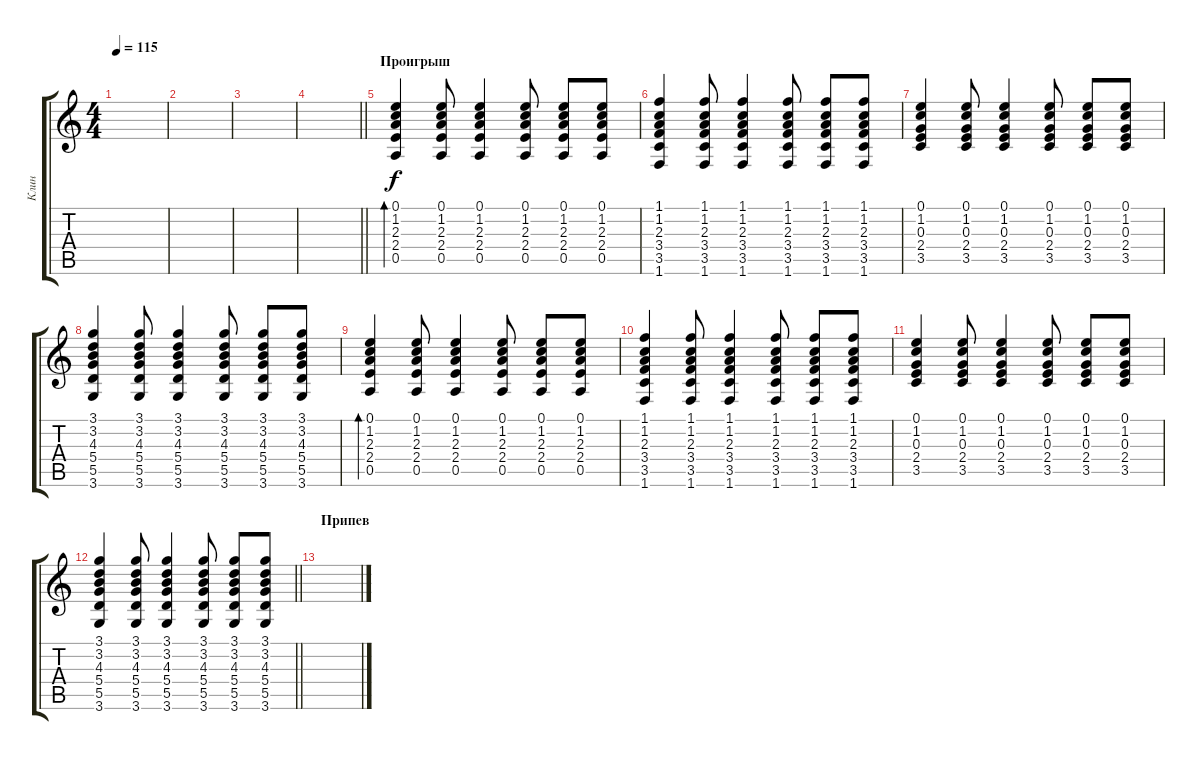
\track ("Клин" "Клин") {instrument electricguitarclean}
\staff {score tabs}
\tuning (E4 B3 G3 D3 A2 E2) {hide}
\ts (4 4)
\tempo 115
\clef g2
\ks c
|
|
|
\barLineRight lightlight
|
\section ("" "Проигрыш")
(0.1 1.2 2.3 2.4 0.5).4{bd 60} (0.1 1.2 2.3 2.4 0.5).8 (0.1 1.2 2.3 2.4 0.5).4 (0.1 1.2 2.3 2.4 0.5).8 (0.1 1.2 2.3 2.4 0.5).8 (0.1 1.2 2.3 2.4 0.5).8 |
(1.1 1.2 2.3 3.4 3.5 1.6).4 (1.1 1.2 2.3 3.4 3.5 1.6).8 (1.1 1.2 2.3 3.4 3.5 1.6).4 (1.1 1.2 2.3 3.4 3.5 1.6).8 (1.1 1.2 2.3 3.4 3.5 1.6).8 (1.1 1.2 2.3 3.4 3.5 1.6).8 |
(0.1 1.2 0.3 2.4 3.5).4 (0.1 1.2 0.3 2.4 3.5).8 (0.1 1.2 0.3 2.4 3.5).4 (0.1 1.2 0.3 2.4 3.5).8 (0.1 1.2 0.3 2.4 3.5).8 (0.1 1.2 0.3 2.4 3.5).8 |
(3.1 3.2 4.3 5.4 5.5 3.6).4 (3.1 3.2 4.3 5.4 5.5 3.6).8 (3.1 3.2 4.3 5.4 5.5 3.6).4 (3.1 3.2 4.3 5.4 5.5 3.6).8 (3.1 3.2 4.3 5.4 5.5 3.6).8 (3.1 3.2 4.3 5.4 5.5 3.6).8 |
(0.1 1.2 2.3 2.4 0.5).4{bd 60} (0.1 1.2 2.3 2.4 0.5).8 (0.1 1.2 2.3 2.4 0.5).4 (0.1 1.2 2.3 2.4 0.5).8 (0.1 1.2 2.3 2.4 0.5).8 (0.1 1.2 2.3 2.4 0.5).8 |
(1.1 1.2 2.3 3.4 3.5 1.6).4 (1.1 1.2 2.3 3.4 3.5 1.6).8 (1.1 1.2 2.3 3.4 3.5 1.6).4 (1.1 1.2 2.3 3.4 3.5 1.6).8 (1.1 1.2 2.3 3.4 3.5 1.6).8 (1.1 1.2 2.3 3.4 3.5 1.6).8 |
(0.1 1.2 0.3 2.4 3.5).4 (0.1 1.2 0.3 2.4 3.5).8 (0.1 1.2 0.3 2.4 3.5).4 (0.1 1.2 0.3 2.4 3.5).8 (0.1 1.2 0.3 2.4 3.5).8 (0.1 1.2 0.3 2.4 3.5).8 |
\barLineRight lightlight
(3.1 3.2 4.3 5.4 5.5 3.6).4 (3.1 3.2 4.3 5.4 5.5 3.6).8 (3.1 3.2 4.3 5.4 5.5 3.6).4 (3.1 3.2 4.3 5.4 5.5 3.6).8 (3.1 3.2 4.3 5.4 5.5 3.6).8 (3.1 3.2 4.3 5.4 5.5 3.6).8 |
\section ("" "Припев")
